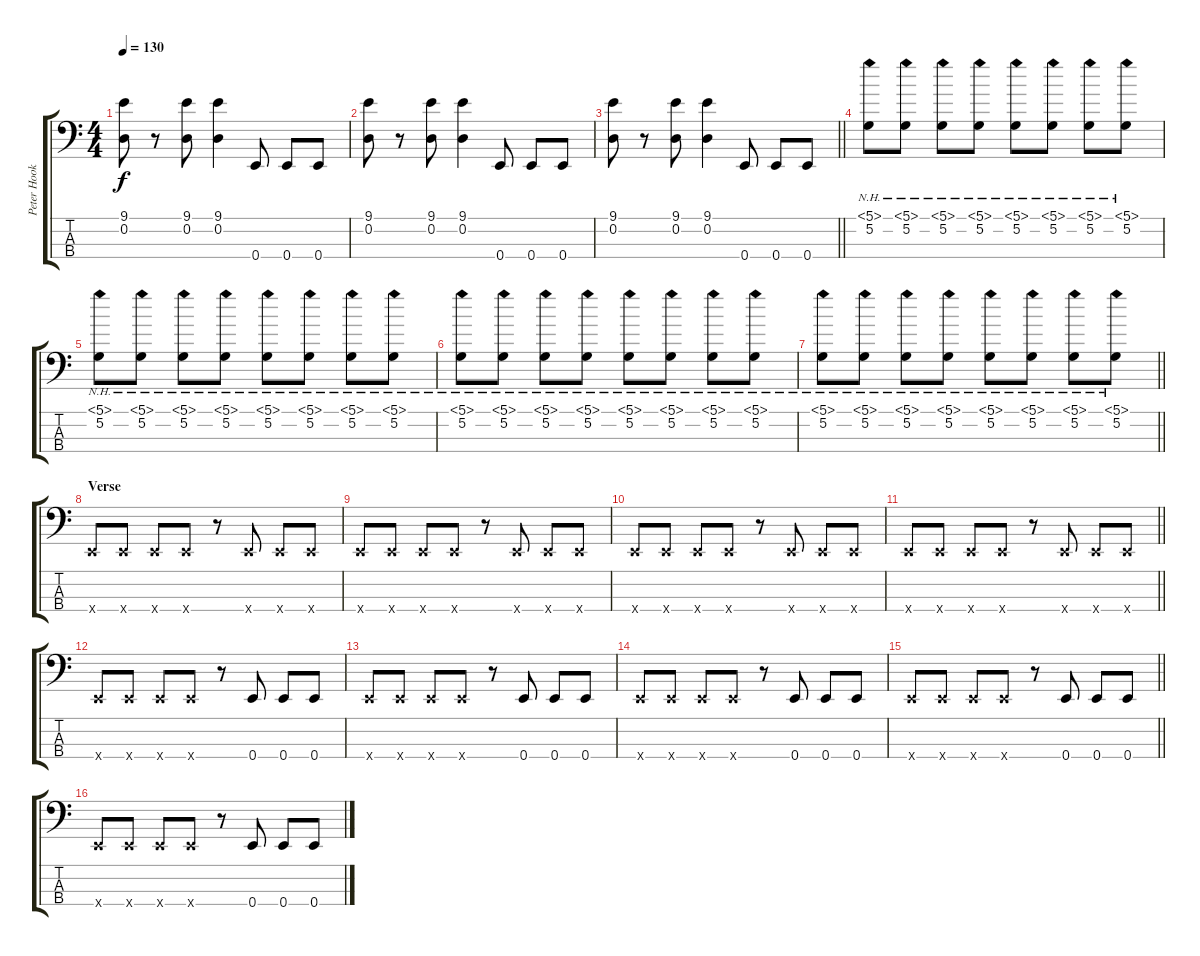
\track ("Peter Hook" "Peter Hook") {instrument electricbasspick}
\staff {score tabs}
\tuning (G2 D2 A1 E1) {hide}
\ts (4 4)
\tempo 130
\clef f4
\ks c
(9.1 0.2).8{dy f} r.8 (9.1 0.2).8 (9.1 0.2).4 0.4.8 0.4.8 0.4.8 |
(9.1 0.2).8 r.8 (9.1 0.2).8 (9.1 0.2).4 0.4.8 0.4.8 0.4.8 |
\barLineRight lightlight
(9.1 0.2).8 r.8 (9.1 0.2).8 (9.1 0.2).4 0.4.8 0.4.8 0.4.8 |
(5.1{nh} 5.2).8 (5.1{nh} 5.2).8 (5.1{nh} 5.2).8 (5.1{nh} 5.2).8 (5.1{nh} 5.2).8 (5.1{nh} 5.2).8 (5.1{nh} 5.2).8 (5.1{nh} 5.2).8 |
(5.1{nh} 5.2).8 (5.1{nh} 5.2).8 (5.1{nh} 5.2).8 (5.1{nh} 5.2).8 (5.1{nh} 5.2).8 (5.1{nh} 5.2).8 (5.1{nh} 5.2).8 (5.1{nh} 5.2).8 |
(5.1{nh} 5.2).8 (5.1{nh} 5.2).8 (5.1{nh} 5.2).8 (5.1{nh} 5.2).8 (5.1{nh} 5.2).8 (5.1{nh} 5.2).8 (5.1{nh} 5.2).8 (5.1{nh} 5.2).8 |
\barLineRight lightlight
(5.1{nh} 5.2).8 (5.1{nh} 5.2).8 (5.1{nh} 5.2).8 (5.1{nh} 5.2).8 (5.1{nh} 5.2).8 (5.1{nh} 5.2).8 (5.1{nh} 5.2).8 (5.1{nh} 5.2).8 |
\section ("" "Verse")
0.4{x}.8 0.4{x}.8 0.4{x}.8 0.4{x}.8 r.8 0.4{x}.8 0.4{x}.8 0.4{x}.8 |
0.4{x}.8 0.4{x}.8 0.4{x}.8 0.4{x}.8 r.8 0.4{x}.8 0.4{x}.8 0.4{x}.8 |
0.4{x}.8 0.4{x}.8 0.4{x}.8 0.4{x}.8 r.8 0.4{x}.8 0.4{x}.8 0.4{x}.8 |
\barLineRight lightlight
0.4{x}.8 0.4{x}.8 0.4{x}.8 0.4{x}.8 r.8 0.4{x}.8 0.4{x}.8 0.4{x}.8 |
0.4{x}.8 0.4{x}.8 0.4{x}.8 0.4{x}.8 r.8 0.4.8 0.4.8 0.4.8 |
0.4{x}.8 0.4{x}.8 0.4{x}.8 0.4{x}.8 r.8 0.4.8 0.4.8 0.4.8 |
0.4{x}.8 0.4{x}.8 0.4{x}.8 0.4{x}.8 r.8 0.4.8 0.4.8 0.4.8 |
\barLineRight lightlight
0.4{x}.8 0.4{x}.8 0.4{x}.8 0.4{x}.8 r.8 0.4.8 0.4.8 0.4.8 |
0.4{x}.8 0.4{x}.8 0.4{x}.8 0.4{x}.8 r.8 0.4.8 0.4.8 0.4.8
